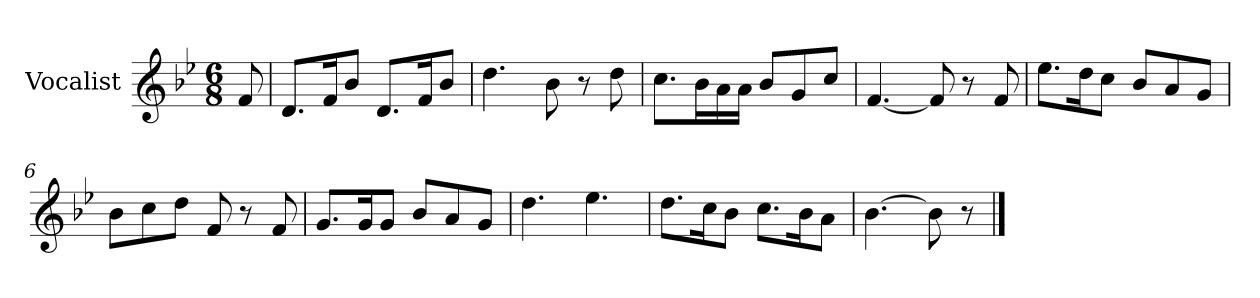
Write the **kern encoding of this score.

**kern
*part1
*staff1
*I"Vocalist
*k[b-e-]
*B-:
*M6/8
=
8f
=1
8.dL
16fK
8b-J
8.dL
16fK
8b-J
=2
4.dd
8b-
8r
8dd
=3
8.ccL
16b-L
16a
16aJJ
8b-L
8g
8ccJ
=4
[4.f
8f]
8r
8f
=5
8.ee-L
16ddK
8ccJ
8b-L
8a
8gJ
=6
8b-L
8cc
8ddJ
8f
8r
8f
=7
8.gL
16gK
8gJ
8b-L
8a
8gJ
=8
4.dd
4.ee-
=9
8.ddL
16ccK
8b-J
8.ccL
16b-K
8aJ
=10
[4.b-
8b-]
8r
==
*-
